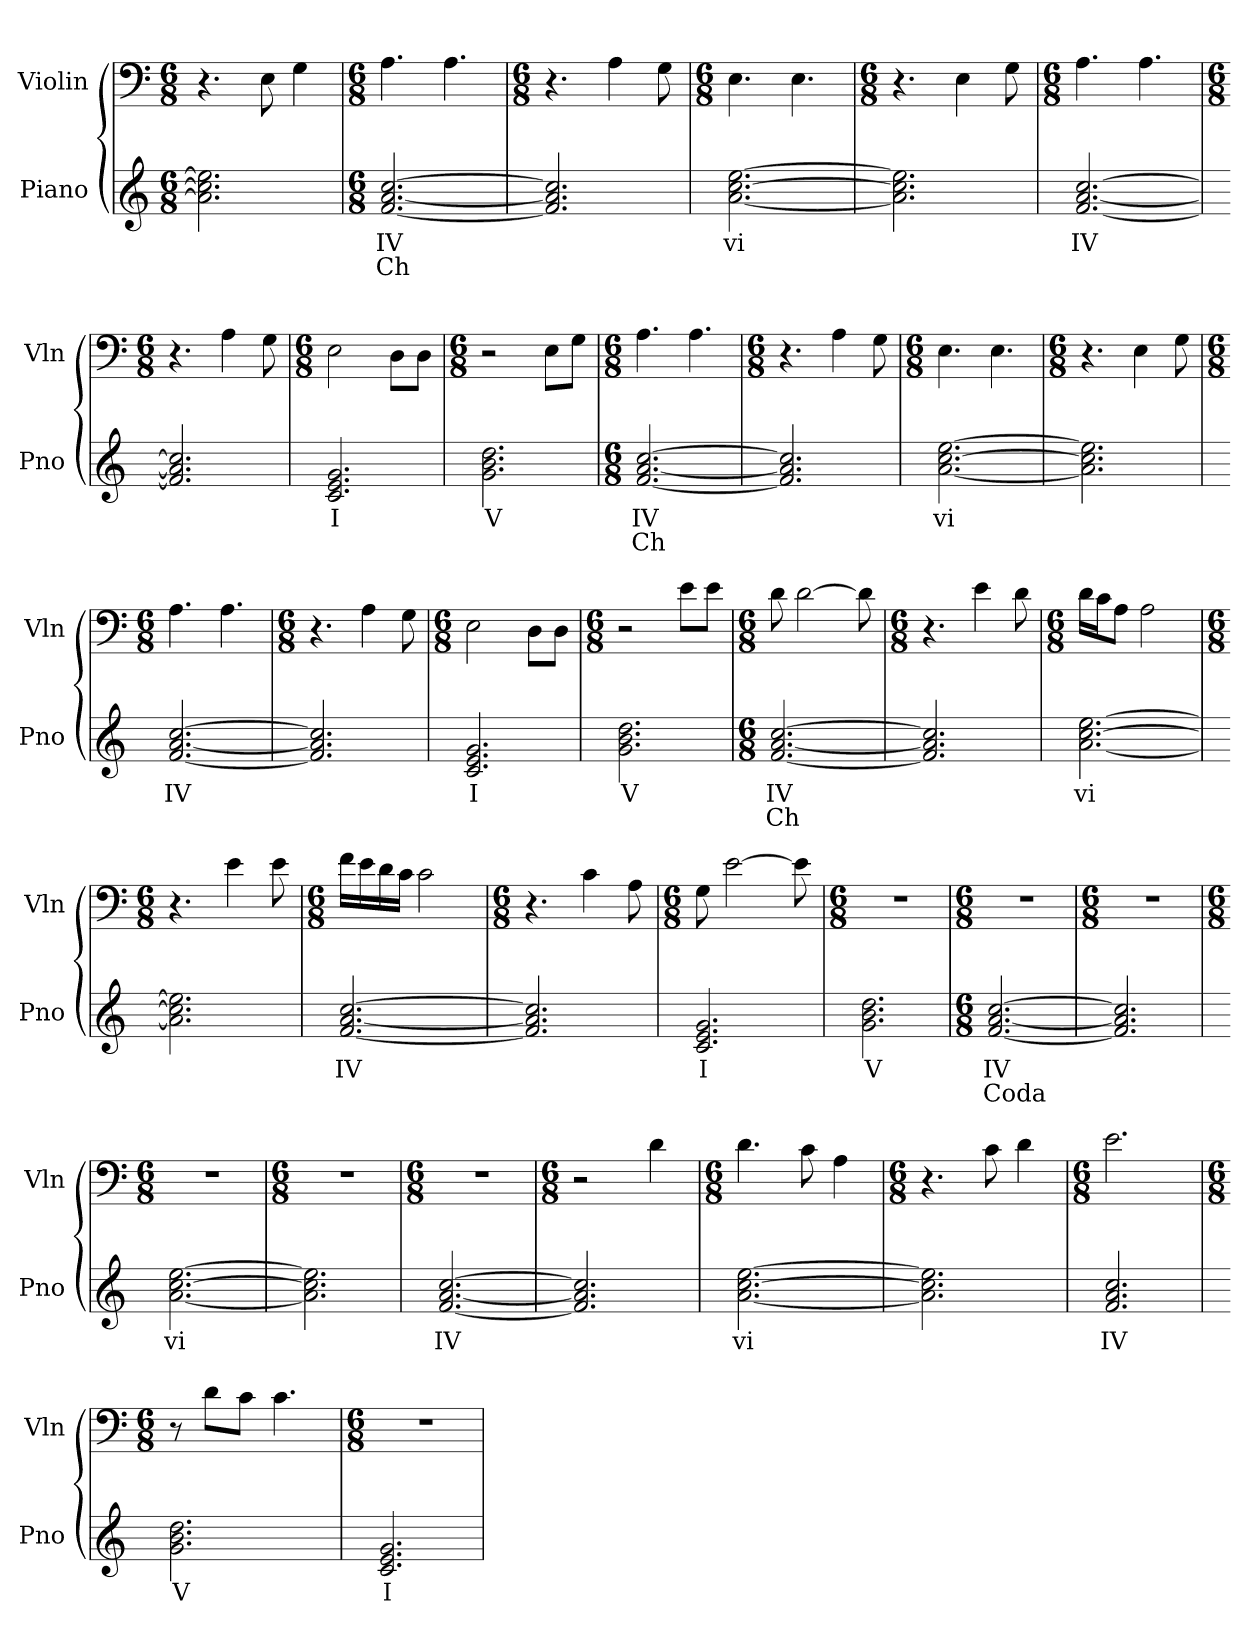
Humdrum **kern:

**kern	**text	**text	**kern
*part2	*part2	*part2	*part1
*staff2	*staff2	*staff2	*staff1
*I"Piano	*	*	*I"Violin
*I'Pno	*	*	*I'Vln
*k[]	*	*	*
*C:	*	*	*
*M6/8	*	*	*M6/8
=	=	=	=
2.a] 2.cc] 2.ee]	.	.	4.r
.	.	.	8E
.	.	.	4G
=	=	=	=
*k[]	*	*	*
*C:	*	*	*
*M6/8	*	*	*M6/8
[2.f [2.a [2.cc	IV	Ch	4.A
.	.	.	4.A
=	=	=	=
*k[]	*	*	*
*C:	*	*	*
*	*	*	*M6/8
2.f] 2.a] 2.cc]	.	.	4.r
.	.	.	4A
.	.	.	8G
=	=	=	=
*k[]	*	*	*
*C:	*	*	*
*	*	*	*M6/8
[2.a [2.cc [2.ee	vi	.	4.E
.	.	.	4.E
=	=	=	=
*k[]	*	*	*
*C:	*	*	*
*	*	*	*M6/8
2.a] 2.cc] 2.ee]	.	.	4.r
.	.	.	4E
.	.	.	8G
=	=	=	=
*k[]	*	*	*
*C:	*	*	*
*	*	*	*M6/8
[2.f [2.a [2.cc	IV	.	4.A
.	.	.	4.A
=	=	=	=
*k[]	*	*	*
*C:	*	*	*
*	*	*	*M6/8
2.f] 2.a] 2.cc]	.	.	4.r
.	.	.	4A
.	.	.	8G
=	=	=	=
*k[]	*	*	*
*C:	*	*	*
*	*	*	*M6/8
2.c 2.e 2.g	I	.	2E
.	.	.	8DL
.	.	.	8DJ
=	=	=	=
*k[]	*	*	*
*C:	*	*	*
*	*	*	*M6/8
2.g 2.b 2.dd	V	.	2r
.	.	.	8EL
.	.	.	8GJ
=	=	=	=
*k[]	*	*	*
*C:	*	*	*
*M6/8	*	*	*M6/8
[2.f [2.a [2.cc	IV	Ch	4.A
.	.	.	4.A
=	=	=	=
*k[]	*	*	*
*C:	*	*	*
*	*	*	*M6/8
2.f] 2.a] 2.cc]	.	.	4.r
.	.	.	4A
.	.	.	8G
=	=	=	=
*k[]	*	*	*
*C:	*	*	*
*	*	*	*M6/8
[2.a [2.cc [2.ee	vi	.	4.E
.	.	.	4.E
=	=	=	=
*k[]	*	*	*
*C:	*	*	*
*	*	*	*M6/8
2.a] 2.cc] 2.ee]	.	.	4.r
.	.	.	4E
.	.	.	8G
=	=	=	=
*k[]	*	*	*
*C:	*	*	*
*	*	*	*M6/8
[2.f [2.a [2.cc	IV	.	4.A
.	.	.	4.A
=	=	=	=
*k[]	*	*	*
*C:	*	*	*
*	*	*	*M6/8
2.f] 2.a] 2.cc]	.	.	4.r
.	.	.	4A
.	.	.	8G
=	=	=	=
*k[]	*	*	*
*C:	*	*	*
*	*	*	*M6/8
2.c 2.e 2.g	I	.	2E
.	.	.	8DL
.	.	.	8DJ
=	=	=	=
*k[]	*	*	*
*C:	*	*	*
*	*	*	*M6/8
2.g 2.b 2.dd	V	.	2r
.	.	.	8eL
.	.	.	8eJ
=	=	=	=
*k[]	*	*	*
*C:	*	*	*
*M6/8	*	*	*M6/8
[2.f [2.a [2.cc	IV	Ch	8d
.	.	.	[2d
.	.	.	8d]
=	=	=	=
*k[]	*	*	*
*C:	*	*	*
*	*	*	*M6/8
2.f] 2.a] 2.cc]	.	.	4.r
.	.	.	4e
.	.	.	8d
=	=	=	=
*k[]	*	*	*
*C:	*	*	*
*	*	*	*M6/8
[2.a [2.cc [2.ee	vi	.	16dLL
.	.	.	16cJ
.	.	.	8AJ
.	.	.	2A
=	=	=	=
*k[]	*	*	*
*C:	*	*	*
*	*	*	*M6/8
2.a] 2.cc] 2.ee]	.	.	4.r
.	.	.	4e
.	.	.	8e
=	=	=	=
*k[]	*	*	*
*C:	*	*	*
*	*	*	*M6/8
[2.f [2.a [2.cc	IV	.	16fLL
.	.	.	16e
.	.	.	16d
.	.	.	16cJJ
.	.	.	2c
=	=	=	=
*k[]	*	*	*
*C:	*	*	*
*	*	*	*M6/8
2.f] 2.a] 2.cc]	.	.	4.r
.	.	.	4c
.	.	.	8A
=	=	=	=
*k[]	*	*	*
*C:	*	*	*
*	*	*	*M6/8
2.c 2.e 2.g	I	.	8G
.	.	.	[2e
.	.	.	8e]
=	=	=	=
*k[]	*	*	*
*C:	*	*	*
*	*	*	*M6/8
2.g 2.b 2.dd	V	.	2.r
=	=	=	=
*k[]	*	*	*
*C:	*	*	*
*M6/8	*	*	*M6/8
[2.f [2.a [2.cc	IV	Coda	2.r
=	=	=	=
*k[]	*	*	*
*C:	*	*	*
*	*	*	*M6/8
2.f] 2.a] 2.cc]	.	.	2.r
=	=	=	=
*k[]	*	*	*
*C:	*	*	*
*	*	*	*M6/8
[2.a [2.cc [2.ee	vi	.	2.r
=	=	=	=
*k[]	*	*	*
*C:	*	*	*
*	*	*	*M6/8
2.a] 2.cc] 2.ee]	.	.	2.r
=	=	=	=
*k[]	*	*	*
*C:	*	*	*
*	*	*	*M6/8
[2.f [2.a [2.cc	IV	.	2.r
=	=	=	=
*k[]	*	*	*
*C:	*	*	*
*	*	*	*M6/8
2.f] 2.a] 2.cc]	.	.	2r
.	.	.	4d
=	=	=	=
*k[]	*	*	*
*C:	*	*	*
*	*	*	*M6/8
[2.a [2.cc [2.ee	vi	.	4.d
.	.	.	8c
.	.	.	4A
=	=	=	=
*k[]	*	*	*
*C:	*	*	*
*	*	*	*M6/8
2.a] 2.cc] 2.ee]	.	.	4.r
.	.	.	8c
.	.	.	4d
=	=	=	=
*k[]	*	*	*
*C:	*	*	*
*	*	*	*M6/8
2.f 2.a 2.cc	IV	.	2.e
=	=	=	=
*k[]	*	*	*
*C:	*	*	*
*	*	*	*M6/8
2.g 2.b 2.dd	V	.	8r
.	.	.	8dL
.	.	.	8cJ
.	.	.	4.c
=	=	=	=
*k[]	*	*	*
*C:	*	*	*
*	*	*	*M6/8
2.c 2.e 2.g	I	.	2.r
=	=	=	=
*-	*-	*-	*-
